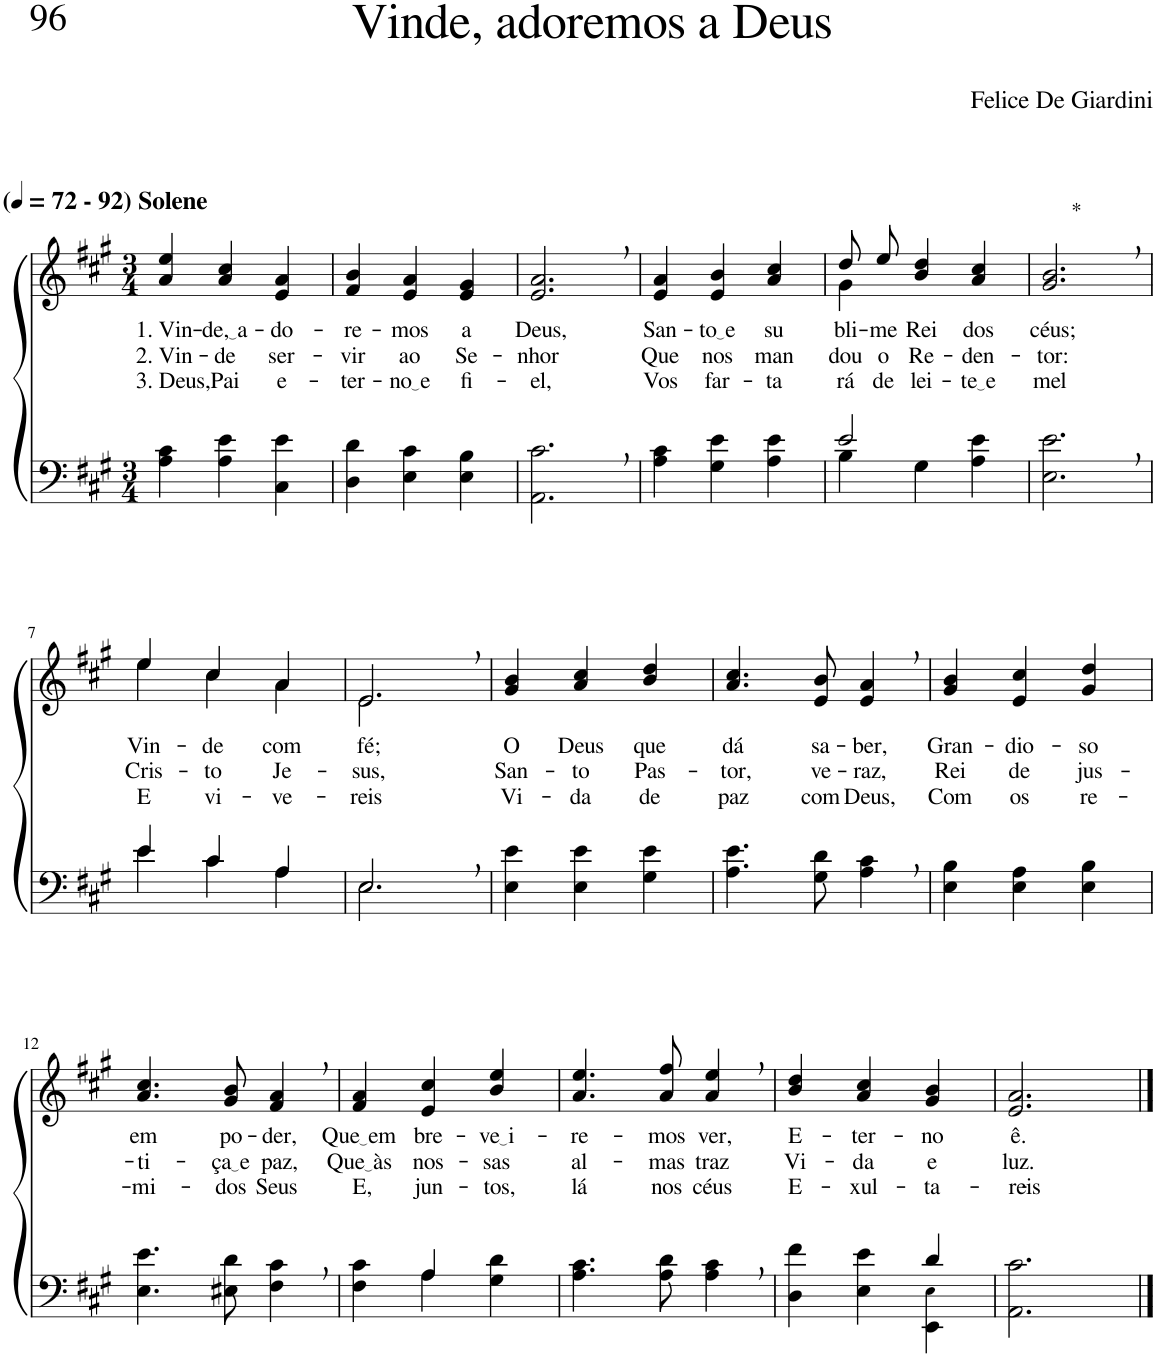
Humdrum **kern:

**kern	**kern	**text	**text	**text
*part2	*part1	*part1	*part1	*part1
*staff2	*staff1	*staff1	*staff1	*staff1
*I"Parte III e IV	*I"Parte I e II	*	*	*
*clefF4	*clefG2	*	*	*
*Trd1c2	*Trd1c2	*	*	*
*k[f#c#g#]	*k[f#c#g#]	*	*	*
*M3/4	*M3/4	*	*	*
*MM72	*MM72	*	*	*
=1	=1	=1	=1	=1
!	!LO:TX:a:B:t=(	!	!	!
!	!LO:TX:a:B:t=- 92) Solene	!	!	!
!	!	!LO:LY:b	!LO:LY:b	!LO:LY:b
4A\ 4c#\	4a/ 4ee/	1. Vin-	2. Vin-	3. Deus,
!	!	!LO:LY:b	!LO:LY:b	!LO:LY:b
4A\ 4e\	4a/ 4cc#/	de, a	-de	Pai
!	!	!LO:LY:b	!LO:LY:b	!LO:LY:b
4C#\ 4e\	4e/ 4a/	-do-	ser-	e-
=2	=2	=2	=2	=2
!	!	!LO:LY:b	!LO:LY:b	!LO:LY:b
4D\ 4d\	4f#/ 4b/	-re-	-vir	-ter-
!	!	!LO:LY:b	!LO:LY:b	!LO:LY:b
4E\ 4c#\	4e/ 4a/	-mos	ao	no e
!	!	!LO:LY:b	!LO:LY:b	!LO:LY:b
4E\ 4B\	4e/ 4g#/	a	Se-	fi-
=3	=3	=3	=3	=3
!	!	!LO:LY:b	!LO:LY:b	!LO:LY:b
2.AA\, 2.c#\,	2.e/, 2.a/,	Deus,	-nhor	-el,
=4	=4	=4	=4	=4
!	!	!LO:LY:b	!LO:LY:b	!LO:LY:b
4A\ 4c#\	4e/ 4a/	San-	Que	Vos
!	!	!LO:LY:b	!LO:LY:b	!LO:LY:b
4G#\ 4e\	4e/ 4b/	to e	nos	far-
!	!	!LO:LY:b	!LO:LY:b	!LO:LY:b
4A\ 4e\	4a/ 4cc#/	su-	man-	-ta-
=5	=5	=5	=5	=5
*^	*^	*	*	*
!	!	!	!	!LO:LY:b	!LO:LY:b	!LO:LY:b
2e/	4B\	8dd/L	4g#\	-bli-	-dou	-rá
!	!	!	!	!LO:LY:b	!LO:LY:b	!LO:LY:b
.	.	8ee/J	.	-me	o	de
!	!	!	!	!LO:LY:b	!LO:LY:b	!LO:LY:b
.	4G#\	4b/ 4dd/	2ryy	Rei	Re-	lei-
!	!	!	!	!LO:LY:b	!LO:LY:b	!LO:LY:b
4ryy	4A\ 4e\	4a/ 4cc#/	.	dos	-den-	te e
*	*	*v	*v	*	*	*
=6	=6	=6	=6	=6	=6
!	!	!LO:TX:a:t=*	!	!	!
!	!	!	!LO:LY:b	!LO:LY:b	!LO:LY:b
*v	*v	*	*	*	*
2.E\, 2.e\,	2.g#/, 2.b/,	céus;	-tor:	mel
!!LO:LB:g=z
=7	=7	=7	=7	=7
*^	*^	*	*	*
!	!	!	!	!LO:LY:b	!LO:LY:b	!LO:LY:b
4e/	4e\	4ee/	4ee\	Vin-	Cris-	E
!	!	!	!	!LO:LY:b	!LO:LY:b	!LO:LY:b
4c#/	4c#\	4cc#/	4cc#\	-de	-to	vi-
!	!	!	!	!LO:LY:b	!LO:LY:b	!LO:LY:b
4A/	4A\	4a/	4a\	com	Je-	-ve-
=8	=8	=8	=8	=8	=8	=8
!	!	!	!	!LO:LY:b	!LO:LY:b	!LO:LY:b
2.E,/	2.E\	2.e,/	2.e\	fé;	-sus,	-reis
=9	=9	=9	=9	=9	=9	=9
!	!	!	!	!LO:LY:b	!LO:LY:b	!LO:LY:b
*v	*v	*	*	*	*	*
*	*v	*v	*	*	*
4E\ 4e\	4g#/ 4b/	O	San-	Vi-
!	!	!LO:LY:b	!LO:LY:b	!LO:LY:b
4E\ 4e\	4a/ 4cc#/	Deus	-to	-da
!	!	!LO:LY:b	!LO:LY:b	!LO:LY:b
4G#\ 4e\	4b/ 4dd/	que	Pas-	de
=10	=10	=10	=10	=10
!	!	!LO:LY:b	!LO:LY:b	!LO:LY:b
4.A\ 4.e\	4.a/ 4.cc#/	dá	-tor,	paz
!	!	!LO:LY:b	!LO:LY:b	!LO:LY:b
8G#\ 8d\	8e/ 8b/	sa-	ve-	com
!	!	!LO:LY:b	!LO:LY:b	!LO:LY:b
4A\, 4c#\,	4e/, 4a/,	-ber,	-raz,	Deus,
=11	=11	=11	=11	=11
!	!	!LO:LY:b	!LO:LY:b	!LO:LY:b
4E\ 4B\	4g#/ 4b/	Gran-	Rei	Com
!	!	!LO:LY:b	!LO:LY:b	!LO:LY:b
4E\ 4A\	4e/ 4cc#/	-dio-	de	os
!	!	!LO:LY:b	!LO:LY:b	!LO:LY:b
4E\ 4B\	4g#/ 4dd/	-so	jus-	re-
!!LO:LB:g=z
=12	=12	=12	=12	=12
!	!	!LO:LY:b	!LO:LY:b	!LO:LY:b
4.E\ 4.e\	4.a/ 4.cc#/	em	-ti-	-mi-
!	!	!LO:LY:b	!LO:LY:b	!LO:LY:b
8E#X\ 8d\	8g#/ 8b/	po-	ça e	-dos
!	!	!LO:LY:b	!LO:LY:b	!LO:LY:b
4F#\, 4c#\,	4f#/, 4a/,	-der,	paz,	Seus
=13	=13	=13	=13	=13
*^	*	*	*	*
!	!	!	!LO:LY:b	!LO:LY:b	!LO:LY:b
4F#\ 4c#\	4ryy	4f#/ 4a/	Que em	Que às	E,
!	!	!	!LO:LY:b	!LO:LY:b	!LO:LY:b
4A\	4A/	4e/ 4cc#/	bre-	nos-	jun-
!	!	!	!LO:LY:b	!LO:LY:b	!LO:LY:b
4G#\ 4d\	4ryy	4b/ 4ee/	ve i	-sas	-tos,
=14	=14	=14	=14	=14	=14
!	!	!	!LO:LY:b	!LO:LY:b	!LO:LY:b
*v	*v	*	*	*	*
4.A\ 4.c#\	4.a/ 4.ee/	-re-	al-	lá
!	!	!LO:LY:b	!LO:LY:b	!LO:LY:b
8A\ 8d\	8a/ 8ff#/	-mos	-mas	nos
!	!	!LO:LY:b	!LO:LY:b	!LO:LY:b
4A\, 4c#\,	4a/, 4ee/,	ver,	traz	céus
=15	=15	=15	=15	=15
*^	*	*	*	*
!	!	!	!LO:LY:b	!LO:LY:b	!LO:LY:b
4D\ 4f#\	2ryy	4b/ 4dd/	E-	Vi-	E-
!	!	!	!LO:LY:b	!LO:LY:b	!LO:LY:b
4E\ 4e\	.	4a/ 4cc#/	-ter-	-da	-xul-
!	!	!	!LO:LY:b	!LO:LY:b	!LO:LY:b
4d/	4EE\ 4E!\	4g#/ 4b/	-no	e	-ta-
=16	=16	=16	=16	=16	=16
!	!	!	!LO:LY:b	!LO:LY:b	!LO:LY:b
*v	*v	*	*	*	*
2.AA\ 2.c#\	2.e/ 2.a/	ê.	luz.	-reis-
==	==	==	==	==
*-	*-	*-	*-	*-
